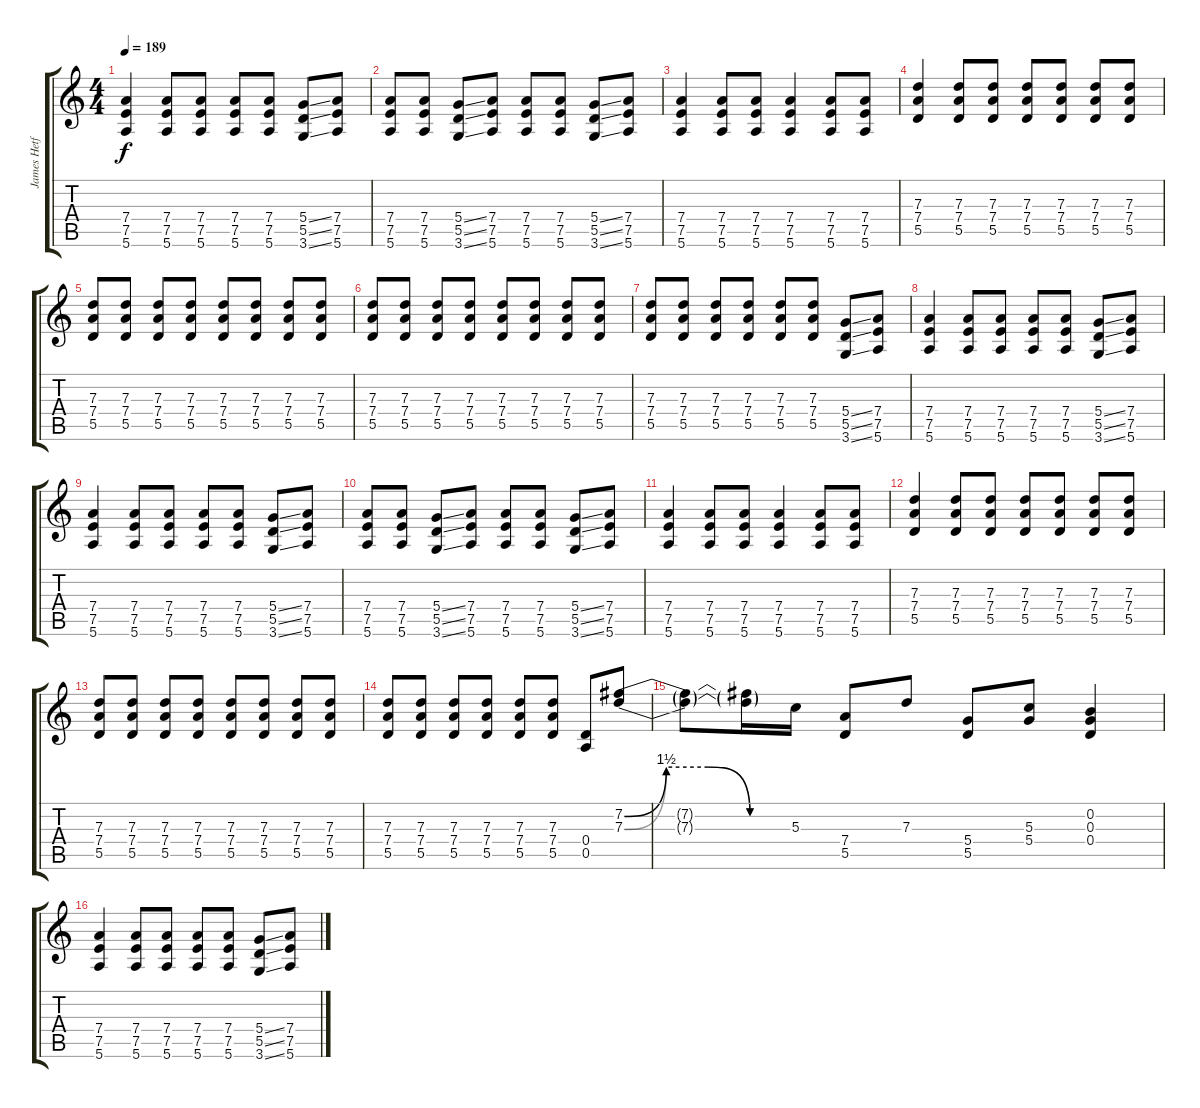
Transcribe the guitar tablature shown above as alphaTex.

\track ("James Hetfield (Ov. Gtr)" "James Hetf") {instrument overdrivenguitar}
\staff {score tabs}
\tuning (E4 B3 G3 D3 A2 E2) {hide}
\ts (4 4)
\tempo 189
\clef g2
\ks c
(7.4 7.5 5.6).4{dy f} (7.4 7.5 5.6).8 (7.4 7.5 5.6).8 (7.4 7.5 5.6).8 (7.4 7.5 5.6).8 (5.4{ss} 5.5{ss} 3.6{ss}).8 (7.4 7.5 5.6).8 |
(7.4 7.5 5.6).8 (7.4 7.5 5.6).8 (5.4{ss} 5.5{ss} 3.6{ss}).8 (7.4 7.5 5.6).8 (7.4 7.5 5.6).8 (7.4 7.5 5.6).8 (5.4{ss} 5.5{ss} 3.6{ss}).8 (7.4 7.5 5.6).8 |
(7.4 7.5 5.6).4 (7.4 7.5 5.6).8 (7.4 7.5 5.6).8 (7.4 7.5 5.6).4 (7.4 7.5 5.6).8 (7.4 7.5 5.6).8 |
(7.3 7.4 5.5).4 (7.3 7.4 5.5).8 (7.3 7.4 5.5).8 (7.3 7.4 5.5).8 (7.3 7.4 5.5).8 (7.3 7.4 5.5).8 (7.3 7.4 5.5).8 |
(7.3 7.4 5.5).8 (7.3 7.4 5.5).8 (7.3 7.4 5.5).8 (7.3 7.4 5.5).8 (7.3 7.4 5.5).8 (7.3 7.4 5.5).8 (7.3 7.4 5.5).8 (7.3 7.4 5.5).8 |
(7.3 7.4 5.5).8 (7.3 7.4 5.5).8 (7.3 7.4 5.5).8 (7.3 7.4 5.5).8 (7.3 7.4 5.5).8 (7.3 7.4 5.5).8 (7.3 7.4 5.5).8 (7.3 7.4 5.5).8 |
(7.3 7.4 5.5).8 (7.3 7.4 5.5).8 (7.3 7.4 5.5).8 (7.3 7.4 5.5).8 (7.3 7.4 5.5).8 (7.3 7.4 5.5).8 (5.4{ss} 5.5{ss} 3.6{ss}).8 (7.4 7.5 5.6).8 |
(7.4 7.5 5.6).4 (7.4 7.5 5.6).8 (7.4 7.5 5.6).8 (7.4 7.5 5.6).8 (7.4 7.5 5.6).8 (5.4{ss} 5.5{ss} 3.6{ss}).8 (7.4 7.5 5.6).8 |
(7.4 7.5 5.6).4 (7.4 7.5 5.6).8 (7.4 7.5 5.6).8 (7.4 7.5 5.6).8 (7.4 7.5 5.6).8 (5.4{ss} 5.5{ss} 3.6{ss}).8 (7.4 7.5 5.6).8 |
(7.4 7.5 5.6).8 (7.4 7.5 5.6).8 (5.4{ss} 5.5{ss} 3.6{ss}).8 (7.4 7.5 5.6).8 (7.4 7.5 5.6).8 (7.4 7.5 5.6).8 (5.4{ss} 5.5{ss} 3.6{ss}).8 (7.4 7.5 5.6).8 |
(7.4 7.5 5.6).4 (7.4 7.5 5.6).8 (7.4 7.5 5.6).8 (7.4 7.5 5.6).4 (7.4 7.5 5.6).8 (7.4 7.5 5.6).8 |
(7.3 7.4 5.5).4 (7.3 7.4 5.5).8 (7.3 7.4 5.5).8 (7.3 7.4 5.5).8 (7.3 7.4 5.5).8 (7.3 7.4 5.5).8 (7.3 7.4 5.5).8 |
(7.3 7.4 5.5).8 (7.3 7.4 5.5).8 (7.3 7.4 5.5).8 (7.3 7.4 5.5).8 (7.3 7.4 5.5).8 (7.3 7.4 5.5).8 (7.3 7.4 5.5).8 (7.3 7.4 5.5).8 |
(7.3 7.4 5.5).8 (7.3 7.4 5.5).8 (7.3 7.4 5.5).8 (7.3 7.4 5.5).8 (7.3 7.4 5.5).8 (7.3 7.4 5.5).8 (0.4 0.5).8 (7.2{be (custom 0 0 15 6 30 6 45 0 60 0)} 7.3{be (custom 0 0 15 6 30 6 45 0 60 0)}).8 |
(7.2{t} 7.3{t}).8 (7.2{t} 7.3{t}).16 5.3.16 (7.4 5.5).8 7.3.8 (5.4 5.5).8 (5.3 5.4).8 (0.2 0.3 0.4).4 |
(7.4 7.5 5.6).4 (7.4 7.5 5.6).8 (7.4 7.5 5.6).8 (7.4 7.5 5.6).8 (7.4 7.5 5.6).8 (5.4{ss} 5.5{ss} 3.6{ss}).8 (7.4 7.5 5.6).8
